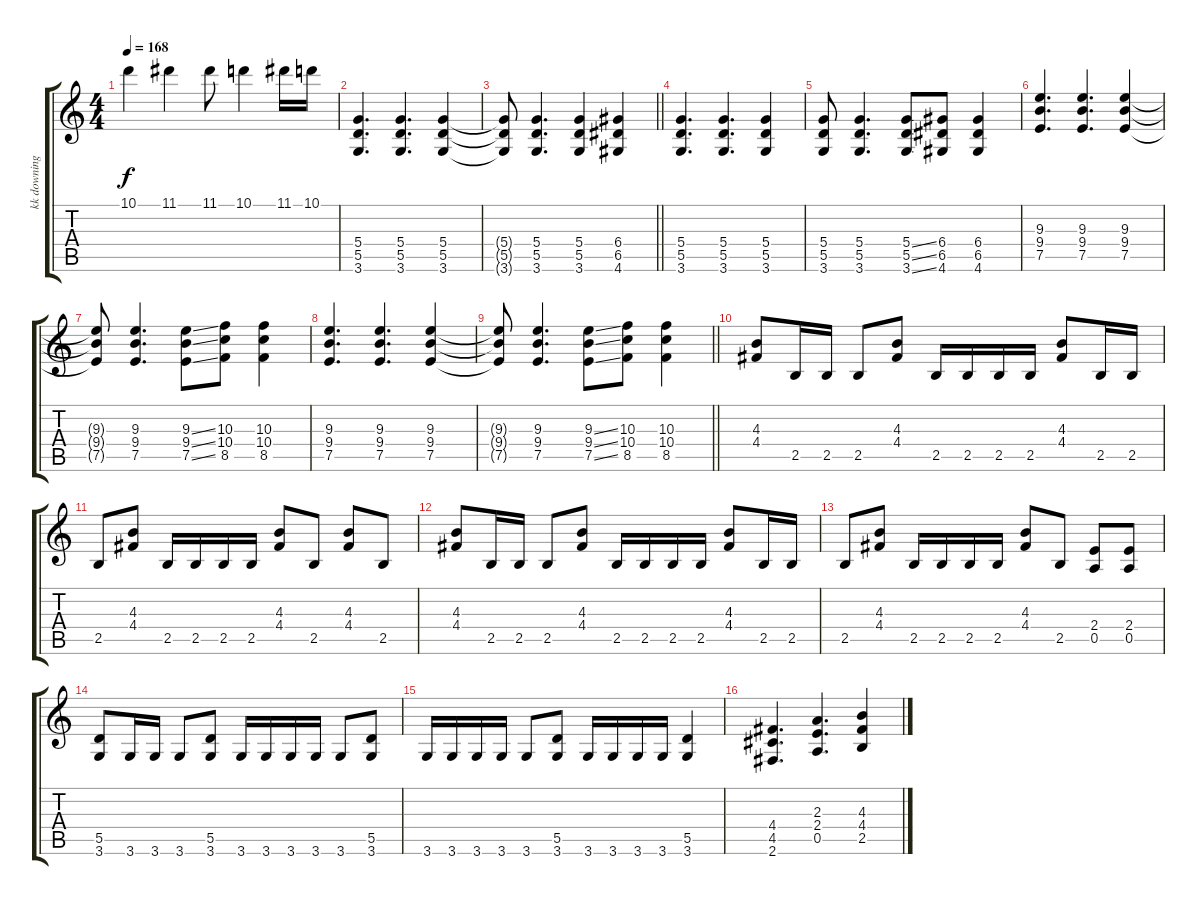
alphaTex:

\track ("kk downing" "kk downing") {instrument distortionguitar}
\staff {score tabs}
\tuning (E4 B3 G3 D3 A2 E2) {hide}
\ts (4 4)
\tempo 168
\clef g2
\ks c
10.1{t}.4{dy f} 11.1.4 11.1.8 10.1.4 11.1.16 10.1.16 |
(5.4 5.5 3.6).4{d} (5.4 5.5 3.6).4{d} (5.4 5.5 3.6).4 |
\barLineRight lightlight
(5.4{t} 5.5{t} 3.6{t}).8 (5.4 5.5 3.6).4{d} (5.4 5.5 3.6).4 (6.4 6.5 4.6).4 |
(5.4 5.5 3.6).4{d} (5.4 5.5 3.6).4{d} (5.4 5.5 3.6).4 |
(5.4 5.5 3.6).8 (5.4 5.5 3.6).4{d} (5.4{ss} 5.5{ss} 3.6{ss}).8 (6.4 6.5 4.6).8 (6.4 6.5 4.6).4 |
(9.3 9.4 7.5).4{d} (9.3 9.4 7.5).4{d} (9.3 9.4 7.5).4 |
(9.3{t} 9.4{t} 7.5{t}).8 (9.3 9.4 7.5).4{d} (9.3{ss} 9.4{ss} 7.5{ss}).8 (10.3 10.4 8.5).8 (10.3 10.4 8.5).4 |
(9.3 9.4 7.5).4{d} (9.3 9.4 7.5).4{d} (9.3 9.4 7.5).4 |
\barLineRight lightlight
(9.3{t} 9.4{t} 7.5{t}).8 (9.3 9.4 7.5).4{d} (9.3{ss} 9.4{ss} 7.5{ss}).8 (10.3 10.4 8.5).8 (10.3 10.4 8.5).4 |
(4.3 4.4).8 2.5.16 2.5.16 2.5.8 (4.3 4.4).8 2.5.16 2.5.16 2.5.16 2.5.16 (4.3 4.4).8 2.5.16 2.5.16 |
2.5.8 (4.3 4.4).8 2.5.16 2.5.16 2.5.16 2.5.16 (4.3 4.4).8 2.5.8 (4.3 4.4).8 2.5.8 |
(4.3 4.4).8 2.5.16 2.5.16 2.5.8 (4.3 4.4).8 2.5.16 2.5.16 2.5.16 2.5.16 (4.3 4.4).8 2.5.16 2.5.16 |
2.5.8 (4.3 4.4).8 2.5.16 2.5.16 2.5.16 2.5.16 (4.3 4.4).8 2.5.8 (2.4 0.5).8 (2.4 0.5).8 |
(5.5 3.6).8 3.6.16 3.6.16 3.6.8 (5.5 3.6).8 3.6.16 3.6.16 3.6.16 3.6.16 3.6.8 (5.5 3.6).8 |
3.6.16 3.6.16 3.6.16 3.6.16 3.6.8 (5.5 3.6).8 3.6.16 3.6.16 3.6.16 3.6.16 (5.5 3.6).4 |
(4.4 4.5 2.6).4{d} (2.3 2.4 0.5).4{d} (4.3 4.4 2.5).4
